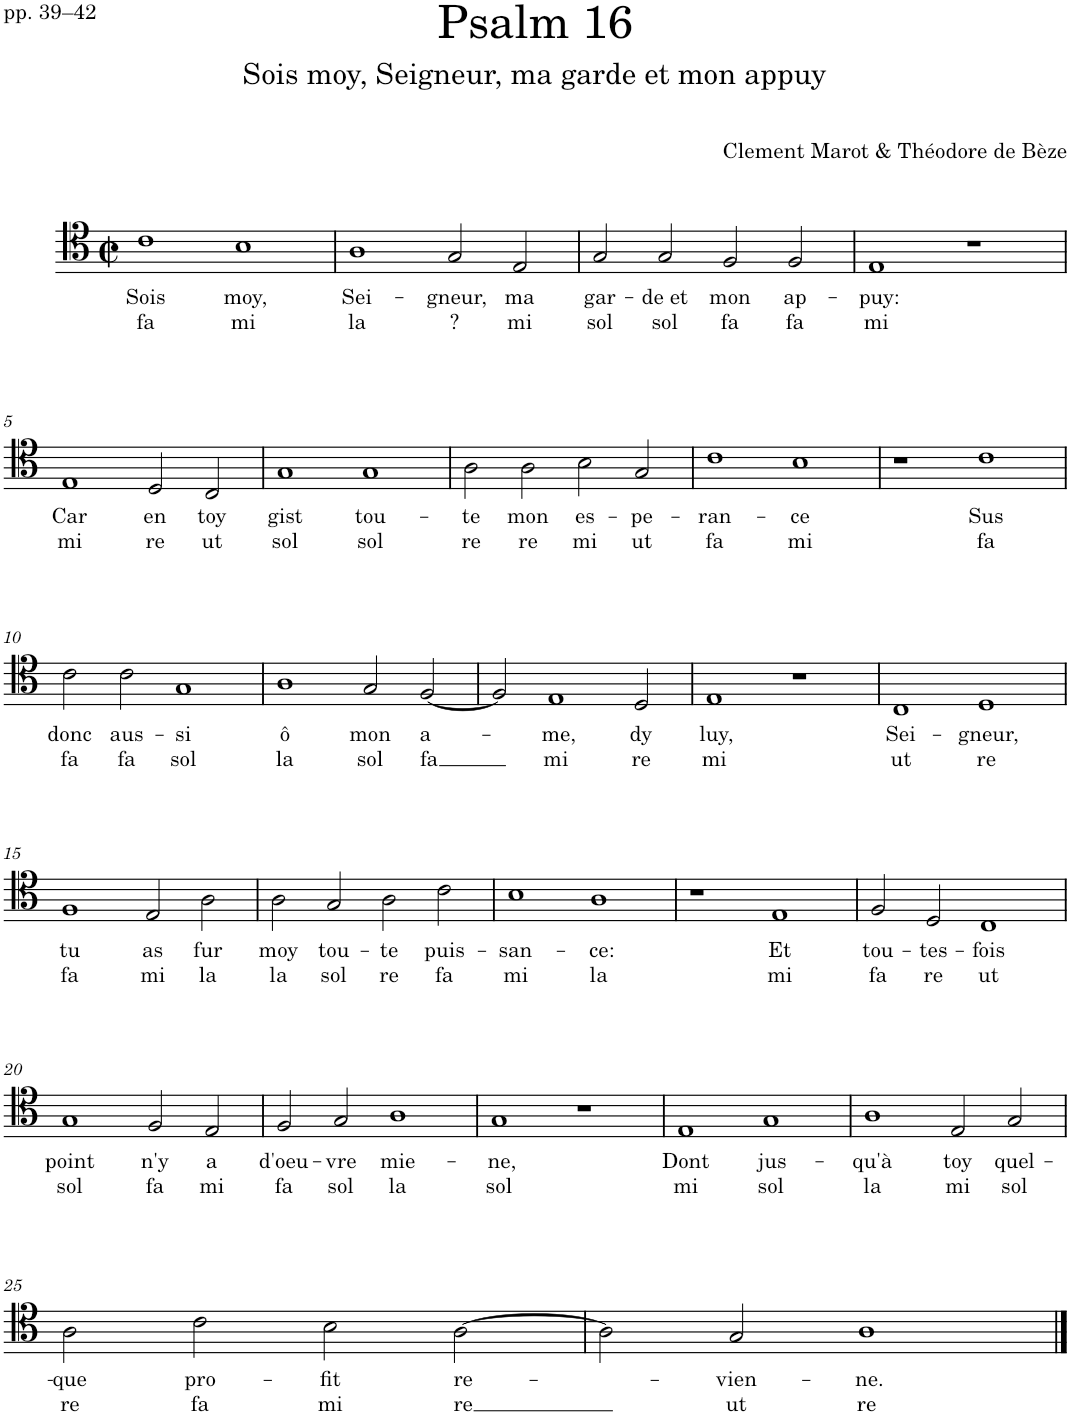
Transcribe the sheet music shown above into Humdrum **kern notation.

**kern	**text	**text
*part1	*part1	*part1
*staff1	*staff1	*staff1
*I"Voice	*	*
*I'Vo.	*	*
*clefC4	*	*
*k[]	*	*
*M4/2	*	*
*met(c|)	*	*
=1	=1	=1
!	!LO:LY:b	!LO:LY:b
1c	Sois	fa
!	!LO:LY:b	!LO:LY:b
1B	moy,	mi
=2	=2	=2
!	!LO:LY:b	!LO:LY:b
1A	Sei-	la
!	!LO:LY:b	!LO:LY:b
2G/	-gneur,	?
!	!LO:LY:b	!LO:LY:b
2E/	ma	mi
=3	=3	=3
!	!LO:LY:b	!LO:LY:b
2G/	gar-	sol
!	!LO:LY:b	!LO:LY:b
2G/	-de et	sol
!	!LO:LY:b	!LO:LY:b
2F/	mon	fa
!	!LO:LY:b	!LO:LY:b
2F/	ap-	fa
=4	=4	=4
!	!LO:LY:b	!LO:LY:b
1E	-puy:	mi
1r	.	.
!!LO:LB:g=z
=5	=5	=5
!	!LO:LY:b	!LO:LY:b
1E	Car	mi
!	!LO:LY:b	!LO:LY:b
2D/	en	re
!	!LO:LY:b	!LO:LY:b
2C/	toy	ut
=6	=6	=6
!	!LO:LY:b	!LO:LY:b
1G	gist	sol
!	!LO:LY:b	!LO:LY:b
1G	tou-	sol
=7	=7	=7
!	!LO:LY:b	!LO:LY:b
2A\	-te	re
!	!LO:LY:b	!LO:LY:b
2A\	mon	re
!	!LO:LY:b	!LO:LY:b
2B\	es-	mi
!	!LO:LY:b	!LO:LY:b
2G/	-pe-	ut
=8	=8	=8
!	!LO:LY:b	!LO:LY:b
1c	-ran-	fa
!	!LO:LY:b	!LO:LY:b
1B	-ce	mi
=9	=9	=9
1r	.	.
!	!LO:LY:b	!LO:LY:b
1c	Sus	fa
!!LO:LB:g=z
=10	=10	=10
!	!LO:LY:b	!LO:LY:b
2c\	donc	fa
!	!LO:LY:b	!LO:LY:b
2c\	aus-	fa
!	!LO:LY:b	!LO:LY:b
1G	-si	sol
=11	=11	=11
!	!LO:LY:b	!LO:LY:b
1A	ô	la
!	!LO:LY:b	!LO:LY:b
2G/	mon	sol
!	!LO:LY:b	!LO:LY:b
[2F/	a-	fa
=12	=12	=12
2F/]	.	.
!	!LO:LY:b	!LO:LY:b
1E	-me,	mi
!	!LO:LY:b	!LO:LY:b
2D/	dy	re
=13	=13	=13
!	!LO:LY:b	!LO:LY:b
1E	luy,	mi
1r	.	.
=14	=14	=14
!	!LO:LY:b	!LO:LY:b
1C	Sei-	ut
!	!LO:LY:b	!LO:LY:b
1D	-gneur,	re
!!LO:LB:g=z
=15	=15	=15
!	!LO:LY:b	!LO:LY:b
1F	tu	fa
!	!LO:LY:b	!LO:LY:b
2E/	as	mi
!	!LO:LY:b	!LO:LY:b
2A\	fur	la
=16	=16	=16
!	!LO:LY:b	!LO:LY:b
2A\	moy	la
!	!LO:LY:b	!LO:LY:b
2G/	tou-	sol
!	!LO:LY:b	!LO:LY:b
2A\	-te	re
!	!LO:LY:b	!LO:LY:b
2c\	puis-	fa
=17	=17	=17
!	!LO:LY:b	!LO:LY:b
1B	-san-	mi
!	!LO:LY:b	!LO:LY:b
1A	-ce:	la
=18	=18	=18
1r	.	.
!	!LO:LY:b	!LO:LY:b
1E	Et	mi
=19	=19	=19
!	!LO:LY:b	!LO:LY:b
2F/	tou-	fa
!	!LO:LY:b	!LO:LY:b
2D/	-tes-	re
!	!LO:LY:b	!LO:LY:b
1C	-fois	ut
!!LO:LB:g=z
=20	=20	=20
!	!LO:LY:b	!LO:LY:b
1G	point	sol
!	!LO:LY:b	!LO:LY:b
2F/	n'y	fa
!	!LO:LY:b	!LO:LY:b
2E/	a	mi
=21	=21	=21
!	!LO:LY:b	!LO:LY:b
2F/	d'oeu-	fa
!	!LO:LY:b	!LO:LY:b
2G/	-vre	sol
!	!LO:LY:b	!LO:LY:b
1A	mie-	la
=22	=22	=22
!	!LO:LY:b	!LO:LY:b
1G	-ne,	sol
1r	.	.
=23	=23	=23
!	!LO:LY:b	!LO:LY:b
1E	Dont	mi
!	!LO:LY:b	!LO:LY:b
1G	jus-	sol
=24	=24	=24
!	!LO:LY:b	!LO:LY:b
1A	-qu'à	la
!	!LO:LY:b	!LO:LY:b
2E/	toy	mi
!	!LO:LY:b	!LO:LY:b
2G/	quel-	sol
!!LO:LB:g=z
=25	=25	=25
!	!LO:LY:b	!LO:LY:b
2A\	-que	re
!	!LO:LY:b	!LO:LY:b
2c\	pro-	fa
!	!LO:LY:b	!LO:LY:b
2B\	-fit	mi
!	!LO:LY:b	!LO:LY:b
[2A\	re-	re
=26	=26	=26
2A\]	.	.
!	!LO:LY:b	!LO:LY:b
2G/	-vien-	ut
!	!LO:LY:b	!LO:LY:b
1A	-ne.	re
==	==	==
*-	*-	*-
